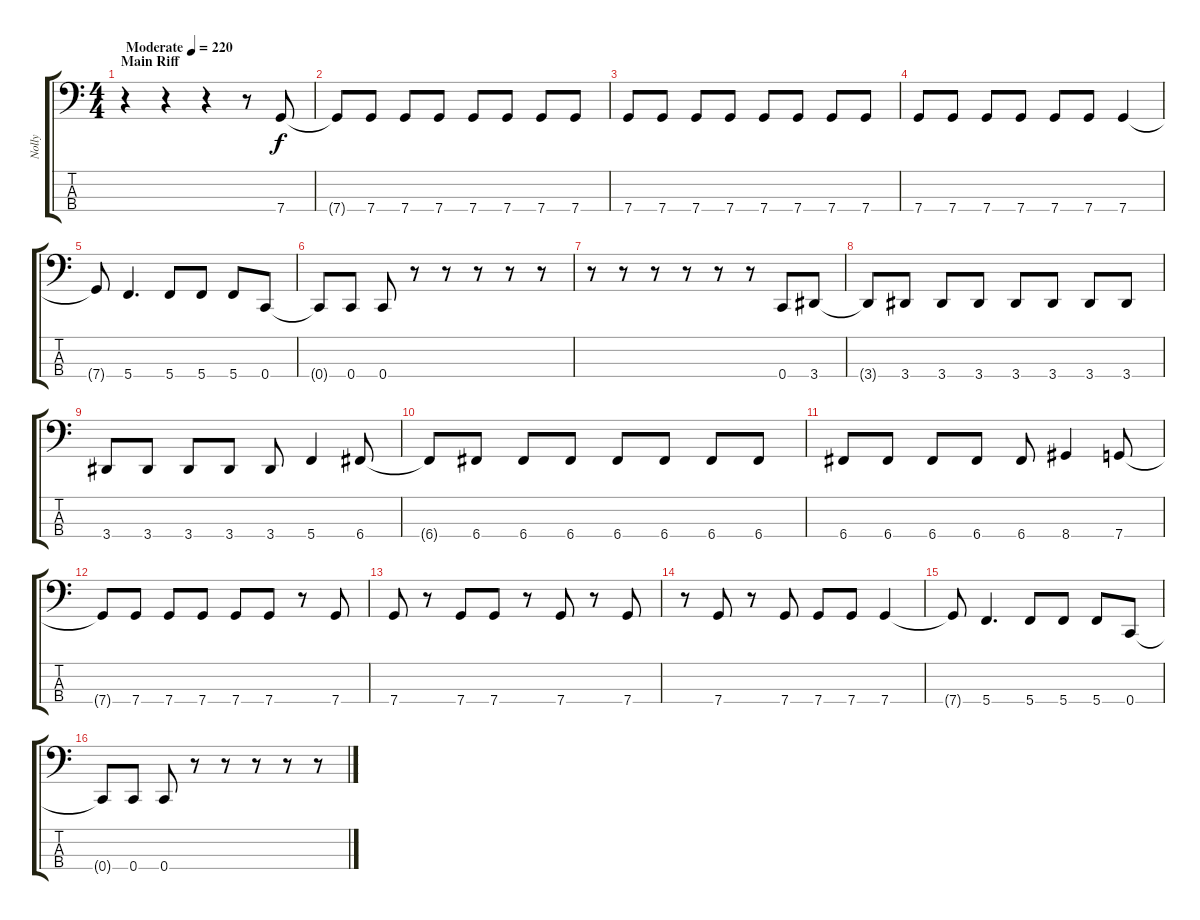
\track ("Nolly" "Nolly") {instrument electricbassfinger}
\staff {score tabs}
\tuning (F2 C2 G1 C1) {hide}
\ts (4 4)
\section ("" "Main Riff")
\tempo (220 "Moderate")
\clef f4
\ks c
r.4{dy f instrument electricbassfinger} r.4 r.4 r.8 7.4.8 |
7.4{t}.8 7.4.8 7.4.8 7.4.8 7.4.8 7.4.8 7.4.8 7.4.8 |
7.4.8 7.4.8 7.4.8 7.4.8 7.4.8 7.4.8 7.4.8 7.4.8 |
7.4.8 7.4.8 7.4.8 7.4.8 7.4.8 7.4.8 7.4.4 |
7.4{t}.8 5.4.4{d} 5.4.8 5.4.8 5.4.8 0.4.8 |
0.4{t}.8 0.4.8 0.4.8 r.8 r.8 r.8 r.8 r.8 |
r.8 r.8 r.8 r.8 r.8 r.8 0.4.8 3.4.8 |
3.4{t}.8 3.4.8 3.4.8 3.4.8 3.4.8 3.4.8 3.4.8 3.4.8 |
3.4.8 3.4.8 3.4.8 3.4.8 3.4.8 5.4.4 6.4.8 |
6.4{t}.8 6.4.8 6.4.8 6.4.8 6.4.8 6.4.8 6.4.8 6.4.8 |
6.4.8 6.4.8 6.4.8 6.4.8 6.4.8 8.4.4 7.4.8 |
7.4{t}.8 7.4.8 7.4.8 7.4.8 7.4.8 7.4.8 r.8 7.4.8 |
7.4.8 r.8 7.4.8 7.4.8 r.8 7.4.8 r.8 7.4.8 |
r.8 7.4.8 r.8 7.4.8 7.4.8 7.4.8 7.4.4 |
7.4{t}.8 5.4.4{d} 5.4.8 5.4.8 5.4.8 0.4.8 |
0.4{t}.8 0.4.8 0.4.8 r.8 r.8 r.8 r.8 r.8
